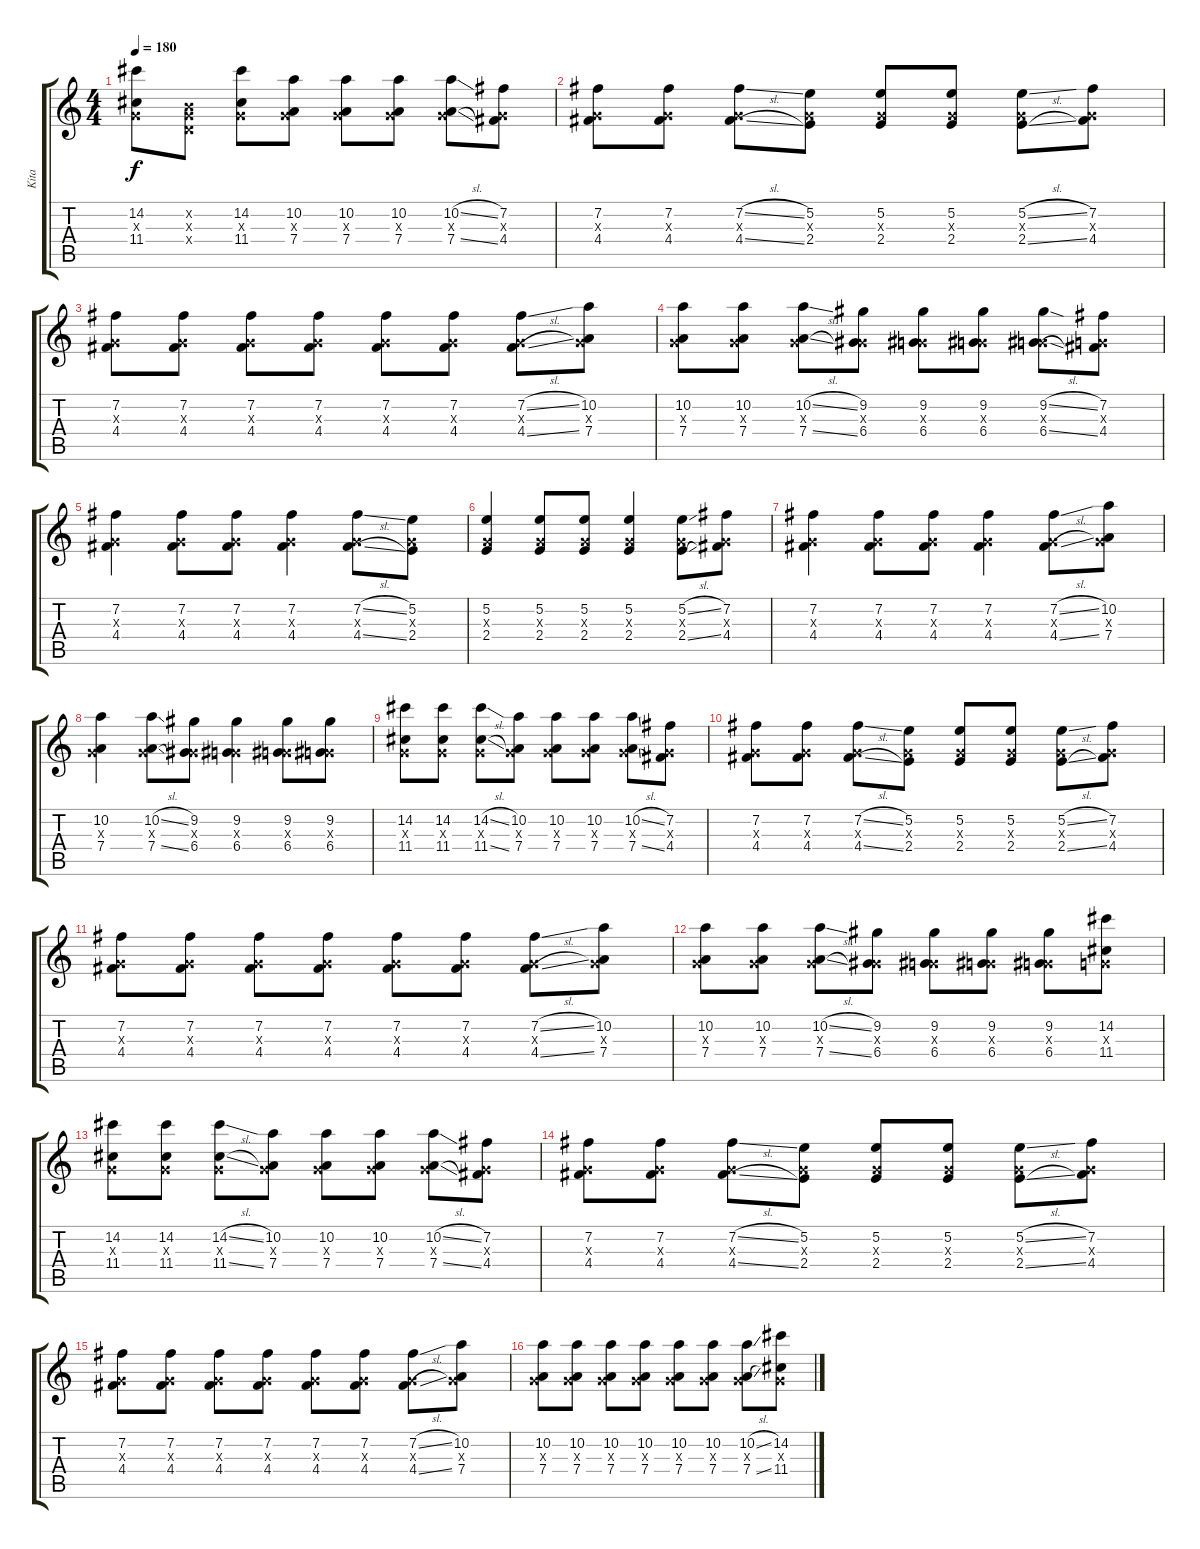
\track ("Kita" "Kita") {instrument distortionguitar}
\staff {score tabs}
\tuning (E4 B3 G3 D3 A2 E2) {hide}
\ts (4 4)
\tempo 180
\clef g2
\ks c
(14.2 0.3{x} 11.4).8{dy f} (0.2{x} 0.3{x} 0.4{x}).8 (14.2 0.3{x} 11.4).8 (10.2 0.3{x} 7.4).8 (10.2 0.3{x} 7.4).8 (10.2 0.3{x} 7.4).8 (10.2{sl} 0.3{x} 7.4{sl}).8 (7.2 0.3{x} 4.4).8 |
(7.2 0.3{x} 4.4).8 (7.2 0.3{x} 4.4).8 (7.2{sl} 0.3{x} 4.4{sl}).8 (5.2 0.3{x} 2.4).8 (5.2 0.3{x} 2.4).8 (5.2 0.3{x} 2.4).8 (5.2{sl} 0.3{x} 2.4{sl}).8 (7.2 0.3{x} 4.4).8 |
(7.2 0.3{x} 4.4).8 (7.2 0.3{x} 4.4).8 (7.2 0.3{x} 4.4).8 (7.2 0.3{x} 4.4).8 (7.2 0.3{x} 4.4).8 (7.2 0.3{x} 4.4).8 (7.2{sl} 0.3{x} 4.4{sl}).8 (10.2 0.3{x} 7.4).8 |
(10.2 0.3{x} 7.4).8 (10.2 0.3{x} 7.4).8 (10.2{sl} 0.3{x} 7.4{sl}).8 (9.2 0.3{x} 6.4).8 (9.2 0.3{x} 6.4).8 (9.2 0.3{x} 6.4).8 (9.2{sl} 0.3{x} 6.4{sl}).8 (7.2 0.3{x} 4.4).8 |
(7.2 0.3{x} 4.4).4 (7.2 0.3{x} 4.4).8 (7.2 0.3{x} 4.4).8 (7.2 0.3{x} 4.4).4 (7.2{sl} 0.3{x} 4.4{sl}).8 (5.2 0.3{x} 2.4).8 |
(5.2 0.3{x} 2.4).4 (5.2 0.3{x} 2.4).8 (5.2 0.3{x} 2.4).8 (5.2 0.3{x} 2.4).4 (5.2{sl} 0.3{x} 2.4{sl}).8 (7.2 0.3{x} 4.4).8 |
(7.2 0.3{x} 4.4).4 (7.2 0.3{x} 4.4).8 (7.2 0.3{x} 4.4).8 (7.2 0.3{x} 4.4).4 (7.2{sl} 0.3{x} 4.4{sl}).8 (10.2 0.3{x} 7.4).8 |
(10.2 0.3{x} 7.4).4 (10.2{sl} 0.3{x} 7.4{sl}).8 (9.2 0.3{x} 6.4).8 (9.2 0.3{x} 6.4).4 (9.2 0.3{x} 6.4).8 (9.2 0.3{x} 6.4).8 |
(14.2 0.3{x} 11.4).8 (14.2 0.3{x} 11.4).8 (14.2{sl} 0.3{x} 11.4{sl}).8 (10.2 0.3{x} 7.4).8 (10.2 0.3{x} 7.4).8 (10.2 0.3{x} 7.4).8 (10.2{sl} 0.3{x} 7.4{sl}).8 (7.2 0.3{x} 4.4).8 |
(7.2 0.3{x} 4.4).8 (7.2 0.3{x} 4.4).8 (7.2{sl} 0.3{x} 4.4{sl}).8 (5.2 0.3{x} 2.4).8 (5.2 0.3{x} 2.4).8 (5.2 0.3{x} 2.4).8 (5.2{sl} 0.3{x} 2.4{sl}).8 (7.2 0.3{x} 4.4).8 |
(7.2 0.3{x} 4.4).8 (7.2 0.3{x} 4.4).8 (7.2 0.3{x} 4.4).8 (7.2 0.3{x} 4.4).8 (7.2 0.3{x} 4.4).8 (7.2 0.3{x} 4.4).8 (7.2{sl} 0.3{x} 4.4{sl}).8 (10.2 0.3{x} 7.4).8 |
(10.2 0.3{x} 7.4).8 (10.2 0.3{x} 7.4).8 (10.2{sl} 0.3{x} 7.4{sl}).8 (9.2 0.3{x} 6.4).8 (9.2 0.3{x} 6.4).8 (9.2 0.3{x} 6.4).8 (9.2 0.3{x} 6.4).8 (14.2 0.3{x} 11.4).8 |
(14.2 0.3{x} 11.4).8 (14.2 0.3{x} 11.4).8 (14.2{sl} 0.3{x} 11.4{sl}).8 (10.2 0.3{x} 7.4).8 (10.2 0.3{x} 7.4).8 (10.2 0.3{x} 7.4).8 (10.2{sl} 0.3{x} 7.4{sl}).8 (7.2 0.3{x} 4.4).8 |
(7.2 0.3{x} 4.4).8 (7.2 0.3{x} 4.4).8 (7.2{sl} 0.3{x} 4.4{sl}).8 (5.2 0.3{x} 2.4).8 (5.2 0.3{x} 2.4).8 (5.2 0.3{x} 2.4).8 (5.2{sl} 0.3{x} 2.4{sl}).8 (7.2 0.3{x} 4.4).8 |
(7.2 0.3{x} 4.4).8 (7.2 0.3{x} 4.4).8 (7.2 0.3{x} 4.4).8 (7.2 0.3{x} 4.4).8 (7.2 0.3{x} 4.4).8 (7.2 0.3{x} 4.4).8 (7.2{sl} 0.3{x} 4.4{sl}).8 (10.2 0.3{x} 7.4).8 |
(10.2 0.3{x} 7.4).8 (10.2 0.3{x} 7.4).8 (10.2 0.3{x} 7.4).8 (10.2 0.3{x} 7.4).8 (10.2 0.3{x} 7.4).8 (10.2 0.3{x} 7.4).8 (10.2{sl} 0.3{x} 7.4{sl}).8 (14.2 0.3{x} 11.4).8
